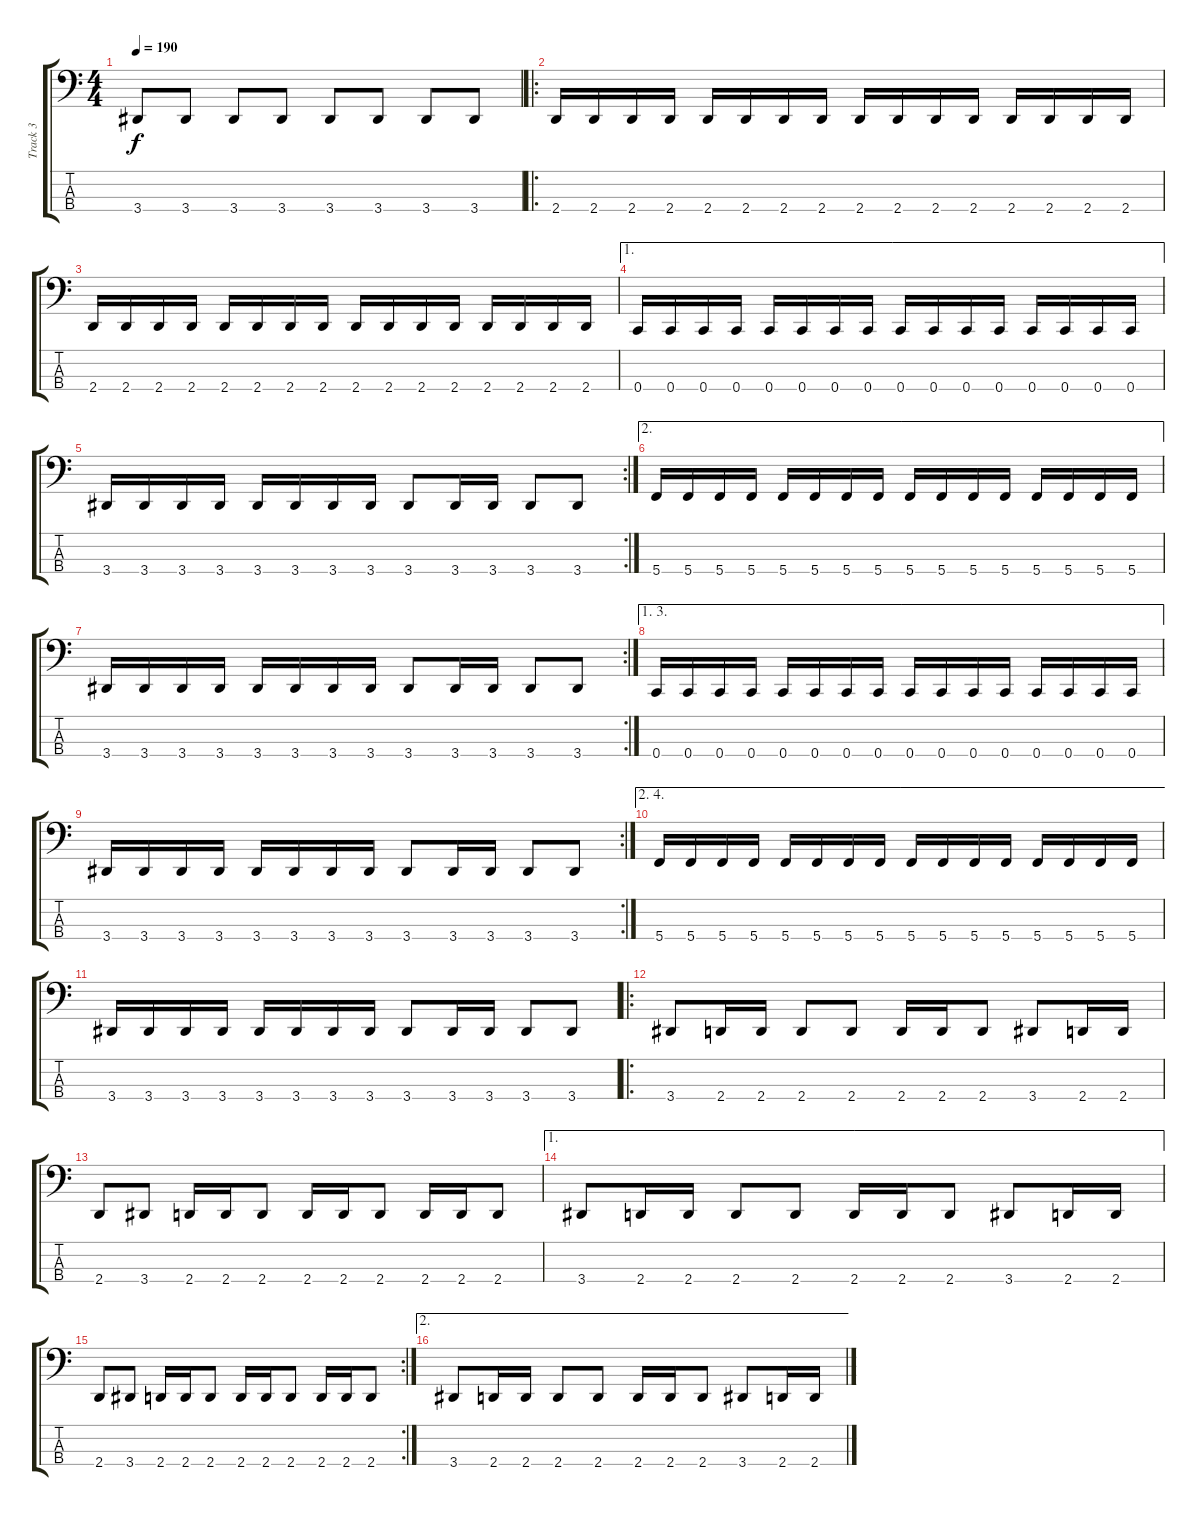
\track ("Track 3" "Track 3") {instrument electricbassfinger}
\staff {score tabs}
\tuning (Eb2 Bb1 F1 C1) {hide}
\ts (4 4)
\tempo 190
\clef f4
\ks c
3.4.8{dy f} 3.4.8 3.4.8 3.4.8 3.4.8 3.4.8 3.4.8 3.4.8 |
\ro
2.4.16 2.4.16 2.4.16 2.4.16 2.4.16 2.4.16 2.4.16 2.4.16 2.4.16 2.4.16 2.4.16 2.4.16 2.4.16 2.4.16 2.4.16 2.4.16 |
2.4.16 2.4.16 2.4.16 2.4.16 2.4.16 2.4.16 2.4.16 2.4.16 2.4.16 2.4.16 2.4.16 2.4.16 2.4.16 2.4.16 2.4.16 2.4.16 |
\ae 1
0.4.16 0.4.16 0.4.16 0.4.16 0.4.16 0.4.16 0.4.16 0.4.16 0.4.16 0.4.16 0.4.16 0.4.16 0.4.16 0.4.16 0.4.16 0.4.16 |
\rc 2
3.4.16 3.4.16 3.4.16 3.4.16 3.4.16 3.4.16 3.4.16 3.4.16 3.4.8 3.4.16 3.4.16 3.4.8 3.4.8 |
\ae 2
5.4.16 5.4.16 5.4.16 5.4.16 5.4.16 5.4.16 5.4.16 5.4.16 5.4.16 5.4.16 5.4.16 5.4.16 5.4.16 5.4.16 5.4.16 5.4.16 |
\rc 2
3.4.16 3.4.16 3.4.16 3.4.16 3.4.16 3.4.16 3.4.16 3.4.16 3.4.8 3.4.16 3.4.16 3.4.8 3.4.8 |
\ae (1 3)
0.4.16 0.4.16 0.4.16 0.4.16 0.4.16 0.4.16 0.4.16 0.4.16 0.4.16 0.4.16 0.4.16 0.4.16 0.4.16 0.4.16 0.4.16 0.4.16 |
\rc 2
3.4.16 3.4.16 3.4.16 3.4.16 3.4.16 3.4.16 3.4.16 3.4.16 3.4.8 3.4.16 3.4.16 3.4.8 3.4.8 |
\ae (2 4)
5.4.16 5.4.16 5.4.16 5.4.16 5.4.16 5.4.16 5.4.16 5.4.16 5.4.16 5.4.16 5.4.16 5.4.16 5.4.16 5.4.16 5.4.16 5.4.16 |
3.4.16 3.4.16 3.4.16 3.4.16 3.4.16 3.4.16 3.4.16 3.4.16 3.4.8 3.4.16 3.4.16 3.4.8 3.4.8 |
\ro
3.4.8 2.4.16 2.4.16 2.4.8 2.4.8 2.4.16 2.4.16 2.4.8 3.4.8 2.4.16 2.4.16 |
2.4.8 3.4.8 2.4.16 2.4.16 2.4.8 2.4.16 2.4.16 2.4.8 2.4.16 2.4.16 2.4.8 |
\ae 1
3.4.8 2.4.16 2.4.16 2.4.8 2.4.8 2.4.16 2.4.16 2.4.8 3.4.8 2.4.16 2.4.16 |
\rc 2
2.4.8 3.4.8 2.4.16 2.4.16 2.4.8 2.4.16 2.4.16 2.4.8 2.4.16 2.4.16 2.4.8 |
\ae 2
3.4.8 2.4.16 2.4.16 2.4.8 2.4.8 2.4.16 2.4.16 2.4.8 3.4.8 2.4.16 2.4.16
